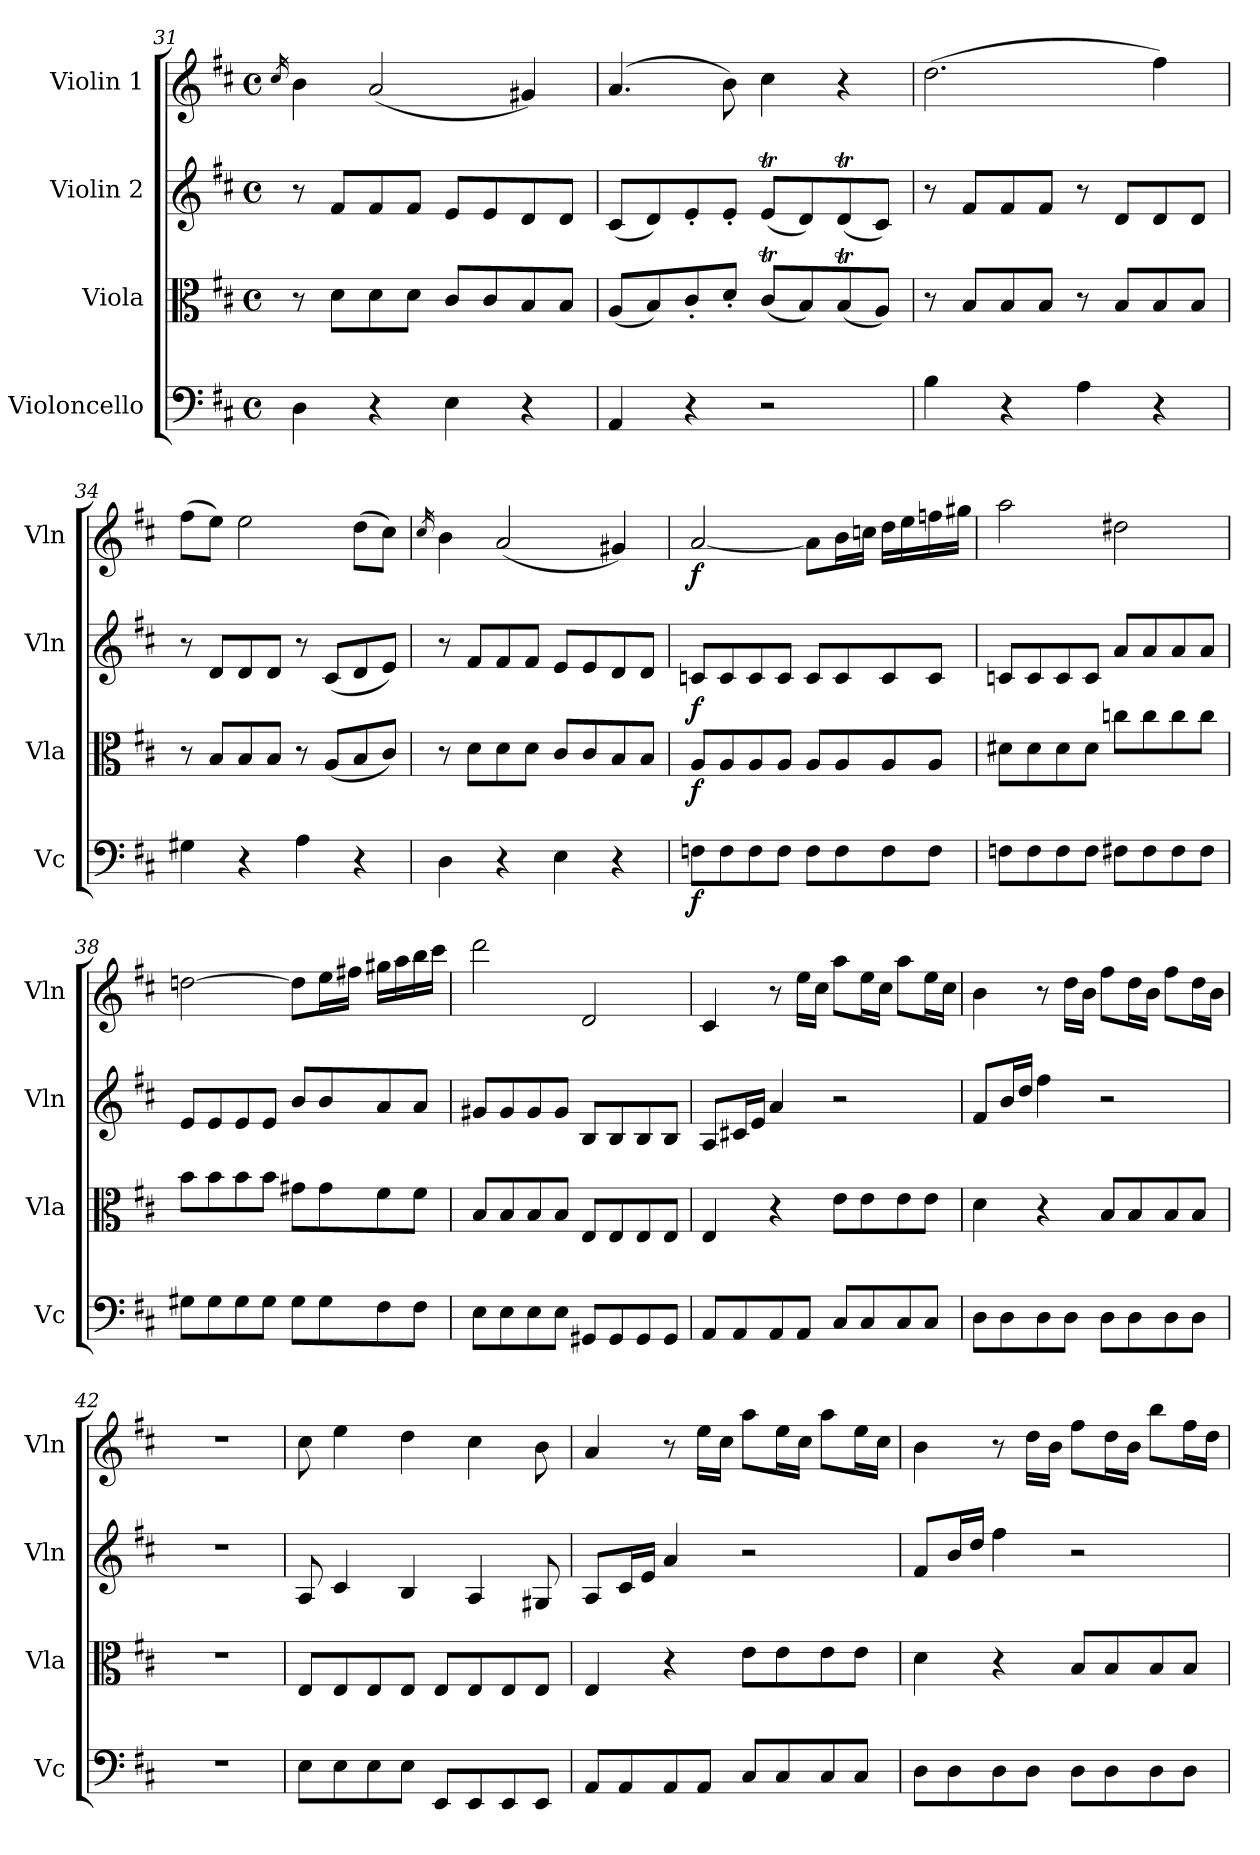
**kern	**dynam	**kern	**dynam	**kern	**dynam	**kern	**dynam
*part4	*part4	*part3	*part3	*part2	*part2	*part1	*part1
*staff4	*staff4	*staff3	*staff3	*staff2	*staff2	*staff1	*staff1
*I"Violoncello	*	*I"Viola	*	*I"Violin 2	*	*I"Violin 1	*
*I'Vc	*	*I'Vla	*	*I'Vln	*	*I'Vln	*
*clefF4	*	*clefC3	*	*clefG2	*	*clefG2	*
*k[f#c#]	*	*k[f#c#]	*	*k[f#c#]	*	*k[f#c#]	*
*M4/4	*	*M4/4	*	*M4/4	*	*M4/4	*
*met(c)	*	*met(c)	*	*met(c)	*	*met(c)	*
=31	=31	=31	=31	=31	=31	=31	=31
.	.	.	.	.	.	16qcc#/	.
4D\	.	8r	.	8r	.	4b\	.
.	.	8d\L	.	8f#/L	.	.	.
4r	.	8d\	.	8f#/	.	(2a/	.
.	.	8d\J	.	8f#/J	.	.	.
4E\	.	8c#/L	.	8e/L	.	.	.
.	.	8c#/	.	8e/	.	.	.
4r	.	8B/	.	8d/	.	4g#X/)	.
.	.	8B/J	.	8d/J	.	.	.
=32	=32	=32	=32	=32	=32	=32	=32
4AA/	.	(8A/L	.	(8c#/L	.	(4.a/	.
.	.	8B/)	.	8d/)	.	.	.
4r	.	8c#'/	.	8e'/	.	.	.
.	.	8d'/J	.	8e'/J	.	8b\)	.
2r	.	(8c#t/L	.	(8eT/L	.	4cc#\	.
.	.	8B/)	.	8d/)	.	.	.
.	.	(8BT/	.	(8dT/	.	4r	.
.	.	8A/J)	.	8c#/J)	.	.	.
!!LO:LB:g=z
=33	=33	=33	=33	=33	=33	=33	=33
4B\	.	8r	.	8r	.	(2.dd\	.
.	.	8B/L	.	8f#/L	.	.	.
4r	.	8B/	.	8f#/	.	.	.
.	.	8B/J	.	8f#/J	.	.	.
4A\	.	8r	.	8r	.	.	.
.	.	8B/L	.	8d/L	.	.	.
4r	.	8B/	.	8d/	.	4ff#\)	.
.	.	8B/J	.	8d/J	.	.	.
=34	=34	=34	=34	=34	=34	=34	=34
4G#X\	.	8r	.	8r	.	(8ff#\L	.
.	.	8B/L	.	8d/L	.	8ee\J)	.
4r	.	8B/	.	8d/	.	2ee\	.
.	.	8B/J	.	8d/J	.	.	.
4A\	.	8r	.	8r	.	.	.
.	.	(8A/L	.	(8c#/L	.	.	.
4r	.	8B/	.	8d/	.	(8dd\L	.
.	.	8c#/J)	.	8e/J)	.	8cc#\J)	.
=35	=35	=35	=35	=35	=35	=35	=35
.	.	.	.	.	.	16qcc#/	.
4D\	.	8r	.	8r	.	4b\	.
.	.	8d\L	.	8f#/L	.	.	.
4r	.	8d\	.	8f#/	.	(2a/	.
.	.	8d\J	.	8f#/J	.	.	.
4E\	.	8c#/L	.	8e/L	.	.	.
.	.	8c#/	.	8e/	.	.	.
4r	.	8B/	.	8d/	.	4g#X/)	.
.	.	8B/J	.	8d/J	.	.	.
!!LO:LB:g=z
=36	=36	=36	=36	=36	=36	=36	=36
!	!LO:DY:b	!	!LO:DY:b	!	!LO:DY:b	!	!LO:DY:b
8Fn\L	f	8A/L	f	8cn/L	f	[2a/	f
8F\	.	8A/	.	8c/	.	.	.
8F\	.	8A/	.	8c/	.	.	.
8F\J	.	8A/J	.	8c/J	.	.	.
8F\L	.	8A/L	.	8c/L	.	8a\L]	.
8F\	.	8A/	.	8c/	.	16b\L	.
.	.	.	.	.	.	16ccn\JJ	.
8F\	.	8A/	.	8c/	.	16dd\LL	.
.	.	.	.	.	.	16ee\	.
8F\J	.	8A/J	.	8c/J	.	16ffn\	.
.	.	.	.	.	.	16gg#X\JJ	.
=37	=37	=37	=37	=37	=37	=37	=37
8Fn\L	.	8d#X\L	.	8cn/L	.	2aa\	.
8F\	.	8d#\	.	8c/	.	.	.
8F\	.	8d#\	.	8c/	.	.	.
8F\J	.	8d#\J	.	8c/J	.	.	.
8F#X\L	.	8ccn\L	.	8a/L	.	2dd#X\	.
8F#\	.	8cc\	.	8a/	.	.	.
8F#\	.	8cc\	.	8a/	.	.	.
8F#\J	.	8cc\J	.	8a/J	.	.	.
=38	=38	=38	=38	=38	=38	=38	=38
8G#X\L	.	8b\L	.	8e/L	.	[2ddn\	.
8G#\	.	8b\	.	8e/	.	.	.
8G#\	.	8b\	.	8e/	.	.	.
8G#\J	.	8b\J	.	8e/J	.	.	.
8G#\L	.	8g#X\L	.	8b/L	.	8dd\L]	.
8G#\	.	8g#\	.	8b/	.	16ee\L	.
.	.	.	.	.	.	16ff#X\JJ	.
8F#\	.	8f#\	.	8a/	.	16gg#X\LL	.
.	.	.	.	.	.	16aa\	.
8F#\J	.	8f#\J	.	8a/J	.	16bb\	.
.	.	.	.	.	.	16ccc#\JJ	.
=39	=39	=39	=39	=39	=39	=39	=39
8E\L	.	8B/L	.	8g#X/L	.	2ddd\	.
8E\	.	8B/	.	8g#/	.	.	.
8E\	.	8B/	.	8g#/	.	.	.
8E\J	.	8B/J	.	8g#/J	.	.	.
8GG#X/L	.	8E/L	.	8B/L	.	2d/	.
8GG#/	.	8E/	.	8B/	.	.	.
8GG#/	.	8E/	.	8B/	.	.	.
8GG#/J	.	8E/J	.	8B/J	.	.	.
!!LO:LB:g=z
=40	=40	=40	=40	=40	=40	=40	=40
8AA/L	.	4E/	.	8A/L	.	4c#/	.
8AA/	.	.	.	16c#X/L	.	.	.
.	.	.	.	16e/JJ	.	.	.
8AA/	.	4r	.	4a/	.	8r	.
8AA/J	.	.	.	.	.	16ee\LL	.
.	.	.	.	.	.	16cc#\JJ	.
8C#/L	.	8e\L	.	2r	.	8aa\L	.
8C#/	.	8e\	.	.	.	16ee\L	.
.	.	.	.	.	.	16cc#\JJ	.
8C#/	.	8e\	.	.	.	8aa\L	.
8C#/J	.	8e\J	.	.	.	16ee\L	.
.	.	.	.	.	.	16cc#\JJ	.
=41	=41	=41	=41	=41	=41	=41	=41
8D\L	.	4d\	.	8f#/L	.	4b\	.
8D\	.	.	.	16b/L	.	.	.
.	.	.	.	16dd/JJ	.	.	.
8D\	.	4r	.	4ff#\	.	8r	.
8D\J	.	.	.	.	.	16dd\LL	.
.	.	.	.	.	.	16b\JJ	.
8D\L	.	8B/L	.	2r	.	8ff#\L	.
8D\	.	8B/	.	.	.	16dd\L	.
.	.	.	.	.	.	16b\JJ	.
8D\	.	8B/	.	.	.	8ff#\L	.
8D\J	.	8B/J	.	.	.	16dd\L	.
.	.	.	.	.	.	16b\JJ	.
!!LO:LB:g=z
=42	=42	=42	=42	=42	=42	=42	=42
1r	.	1r	.	1r	.	1r	.
=43	=43	=43	=43	=43	=43	=43	=43
8E\L	.	8E/L	.	8A/	.	8cc#\	.
8E\	.	8E/	.	4c#/	.	4ee\	.
8E\	.	8E/	.	.	.	.	.
8E\J	.	8E/J	.	4B/	.	4dd\	.
8EE/L	.	8E/L	.	.	.	.	.
8EE/	.	8E/	.	4A/	.	4cc#\	.
8EE/	.	8E/	.	.	.	.	.
8EE/J	.	8E/J	.	8G#X/	.	8b\	.
=44	=44	=44	=44	=44	=44	=44	=44
8AA/L	.	4E/	.	8A/L	.	4a/	.
8AA/	.	.	.	16c#/L	.	.	.
.	.	.	.	16e/JJ	.	.	.
8AA/	.	4r	.	4a/	.	8r	.
8AA/J	.	.	.	.	.	16ee\LL	.
.	.	.	.	.	.	16cc#\JJ	.
8C#/L	.	8e\L	.	2r	.	8aa\L	.
8C#/	.	8e\	.	.	.	16ee\L	.
.	.	.	.	.	.	16cc#\JJ	.
8C#/	.	8e\	.	.	.	8aa\L	.
8C#/J	.	8e\J	.	.	.	16ee\L	.
.	.	.	.	.	.	16cc#\JJ	.
=45	=45	=45	=45	=45	=45	=45	=45
8D\L	.	4d\	.	8f#/L	.	4b\	.
8D\	.	.	.	16b/L	.	.	.
.	.	.	.	16dd/JJ	.	.	.
8D\	.	4r	.	4ff#\	.	8r	.
8D\J	.	.	.	.	.	16dd\LL	.
.	.	.	.	.	.	16b\JJ	.
8D\L	.	8B/L	.	2r	.	8ff#\L	.
8D\	.	8B/	.	.	.	16dd\L	.
.	.	.	.	.	.	16b\JJ	.
8D\	.	8B/	.	.	.	8bb\L	.
8D\J	.	8B/J	.	.	.	16ff#\L	.
.	.	.	.	.	.	16dd\JJ	.
=	=	=	=	=	=	=	=
*-	*-	*-	*-	*-	*-	*-	*-
